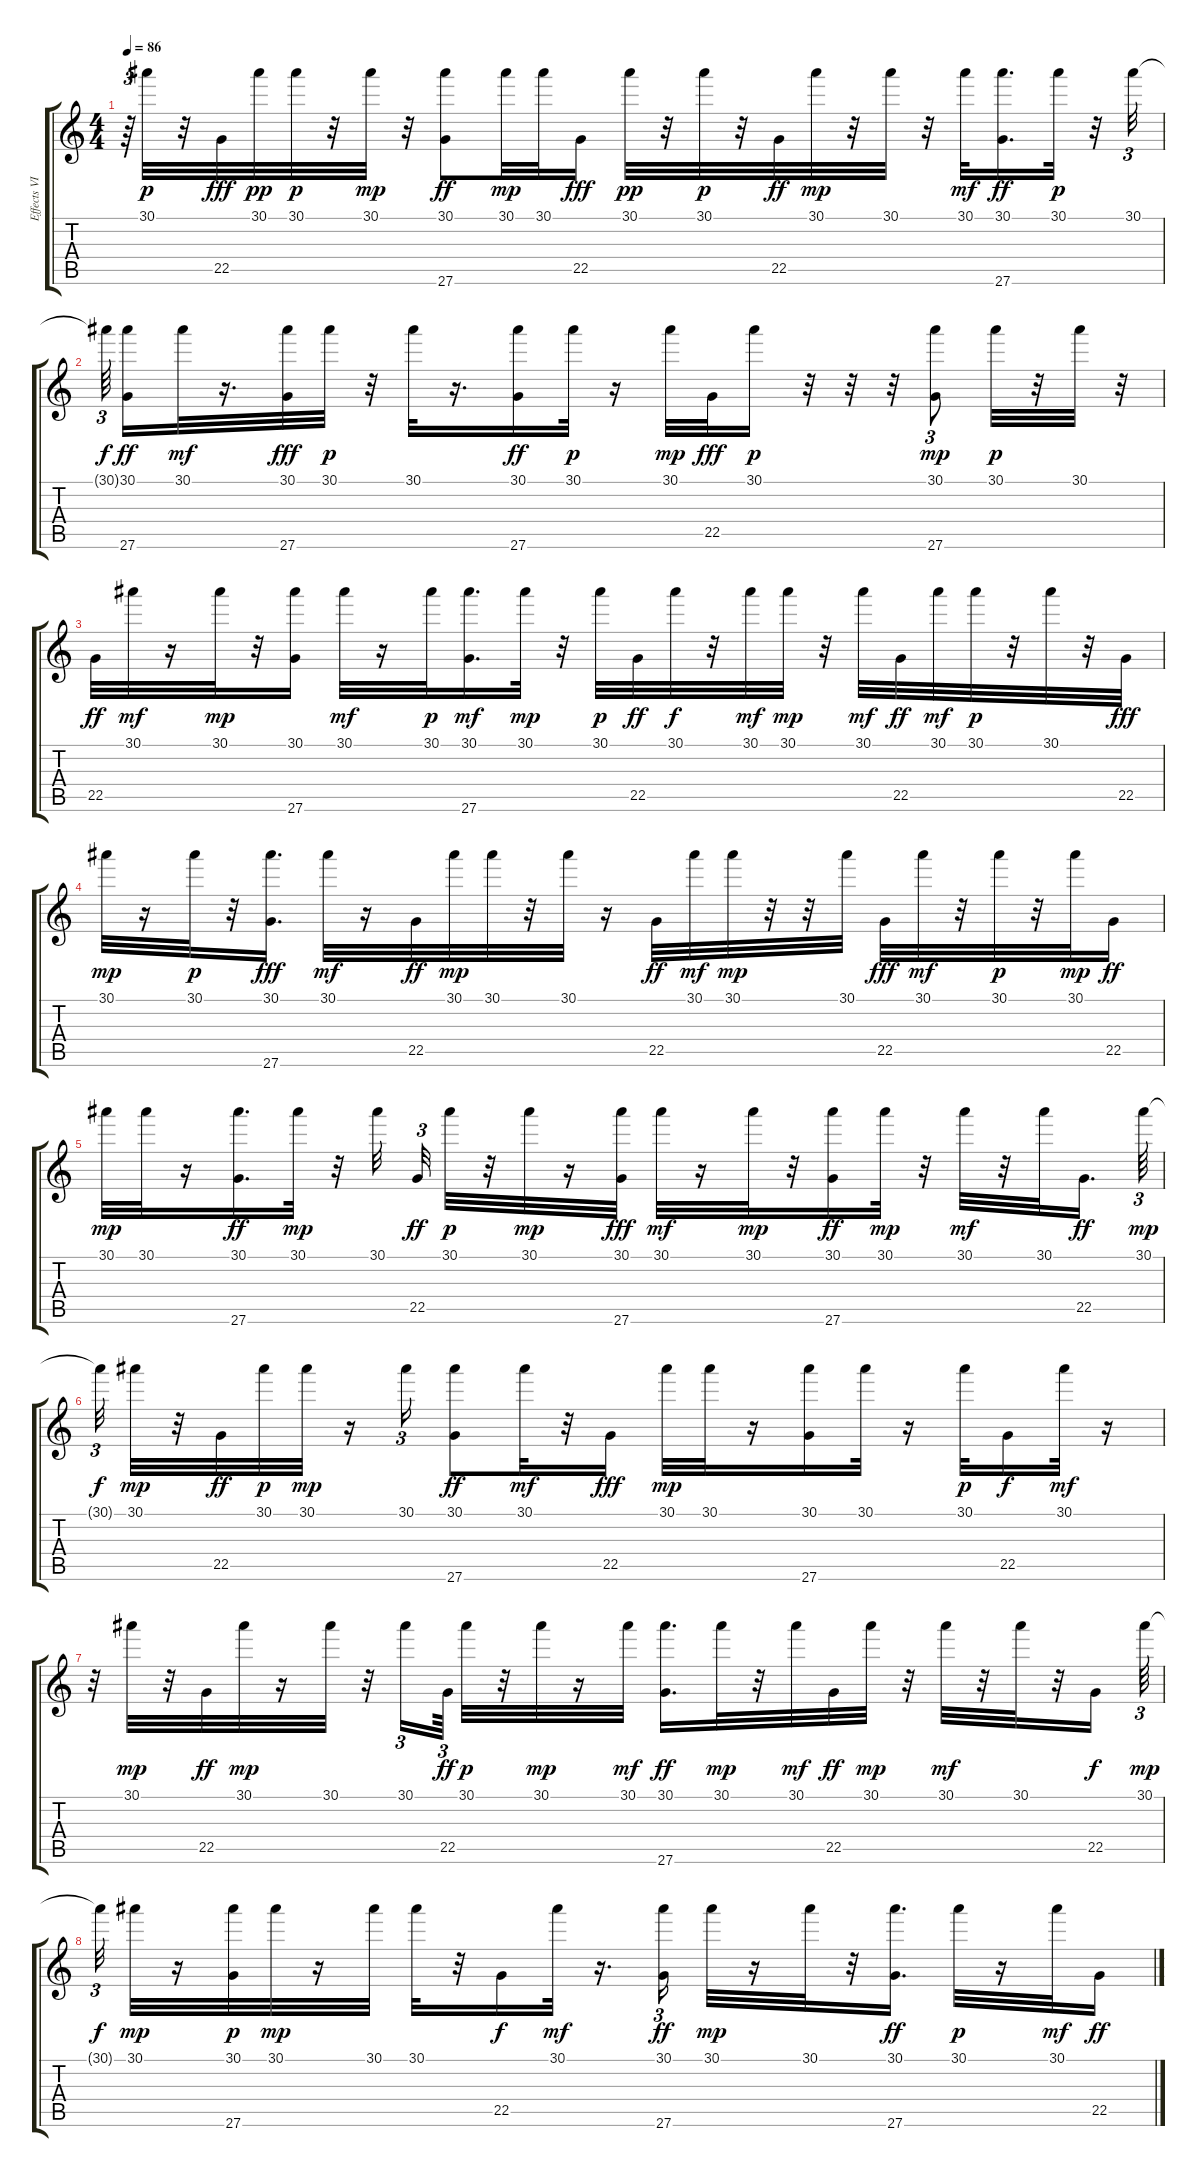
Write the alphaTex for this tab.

\track ("Effects VI" "Effects VI") {instrument lead8bassandlead}
\staff {score tabs}
\tuning (E4 B3 G3 D3 A2 E2) {hide}
\ts (4 4)
\tempo 86
\clef g2
\ks c
r.64{tu (3 2) dy pp} 30.1.32{dy p} r.32 22.5.32{dy fff} 30.1.32{dy pp} 30.1.32{dy p} r.32 30.1.32{dy mp} r.32 (30.1 27.6).8{dy ff} 30.1.32{dy mp} 30.1.32 22.5.16{dy fff} 30.1.32{dy pp} r.32 30.1.32{dy p} r.32 22.5.32{dy ff} 30.1.32{dy mp} r.32 30.1.32 r.32 30.1.32{dy mf} (30.1 27.6).16{d dy ff} 30.1.32{dy p} r.32 30.1.32{tu (3 2)} |
30.1{t}.64{tu (3 2) dy f beam splitsecondary} (30.1 27.6).16{dy ff} 30.1.32{dy mf} r.16{d} (30.1 27.6).32{dy fff} 30.1.32{dy p} r.32 30.1.32 r.16{d} (30.1 27.6).16{dy ff} 30.1.32{dy p} r.16 30.1.32{dy mp} 22.5.32{dy fff} 30.1.16{dy p} r.32 r.32 r.32 (30.1 27.6).8{tu (3 2) dy mp} 30.1.32{dy p} r.32 30.1.32 r.32 |
22.5.32{dy ff} 30.1.32{dy mf} r.16 30.1.32{dy mp} r.32 (30.1 27.6).16 30.1.32{dy mf} r.16 30.1.32{dy p} (30.1 27.6).16{d dy mf} 30.1.32{dy mp} r.32 30.1.32{dy p} 22.5.32{dy ff} 30.1.32{dy f} r.32 30.1.32{dy mf} 30.1.32{dy mp} r.32 30.1.32{dy mf} 22.5.32{dy ff} 30.1.32{dy mf} 30.1.32{dy p} r.32 30.1.32 r.32 22.5.32{dy fff} |
30.1.32{dy mp} r.16 30.1.32{dy p} r.32 (30.1 27.6).16{d dy fff} 30.1.32{dy mf} r.16 22.5.32{dy ff} 30.1.32{dy mp} 30.1.32 r.32 30.1.32 r.16 22.5.32{dy ff} 30.1.32{dy mf} 30.1.32{dy mp} r.32 r.32 30.1.32 22.5.32{dy fff} 30.1.32{dy mf} r.32 30.1.32{dy p} r.32 30.1.32{dy mp} 22.5.16{dy ff} |
30.1.32{dy mp} 30.1.32 r.16 (30.1 27.6).16{d dy ff} 30.1.32{dy mp} r.32 30.1.32{beam splitsecondary} 22.5.32{tu (3 2) dy ff} 30.1.32{dy p} r.32 30.1.32{dy mp} r.16 (30.1 27.6).32{dy fff} 30.1.32{dy mf} r.16 30.1.32{dy mp} r.32 (30.1 27.6).16{dy ff} 30.1.32{dy mp} r.32 30.1.32{dy mf} r.32 30.1.32 22.5.16{d dy ff beam splitsecondary} 30.1.64{tu (3 2) dy mp} |
30.1{t}.32{tu (3 2) dy f} 30.1.32{dy mp} r.32 22.5.32{dy ff} 30.1.32{dy p} 30.1.32{dy mp} r.16 30.1.16{tu (3 2)} (30.1 27.6).8{dy ff} 30.1.32{dy mf} r.32 22.5.16{dy fff} 30.1.32{dy mp} 30.1.32 r.16 (30.1 27.6).16 30.1.32 r.16 30.1.32{dy p} 22.5.16{dy f} 30.1.32{dy mf} r.16 |
r.32 30.1.32{dy mp} r.32 22.5.32{dy ff} 30.1.32{dy mp} r.16 30.1.32 r.32 30.1.16{tu (3 2)} 22.5.64{tu (3 2) dy ff beam splitsecondary} 30.1.32{dy p} r.32 30.1.32{dy mp} r.16 30.1.32{dy mf} (30.1 27.6).16{d dy ff} 30.1.32{dy mp} r.32 30.1.32{dy mf} 22.5.32{dy ff} 30.1.32{dy mp} r.32 30.1.32{dy mf} r.32 30.1.32 r.32 22.5.16{dy f} 30.1.64{tu (3 2) dy mp} |
30.1{t}.32{tu (3 2) dy f} 30.1.32{dy mp} r.16 (30.1 27.6).32{dy p} 30.1.32{dy mp} r.16 30.1.32 30.1.32 r.32 22.5.16{dy f} 30.1.32{dy mf} r.16{d} (30.1 27.6).16{tu (3 2) dy ff} 30.1.32{dy mp} r.16 30.1.32 r.32 (30.1 27.6).16{d dy ff} 30.1.32{dy p} r.16 30.1.32{dy mf} 22.5.16{dy ff}
